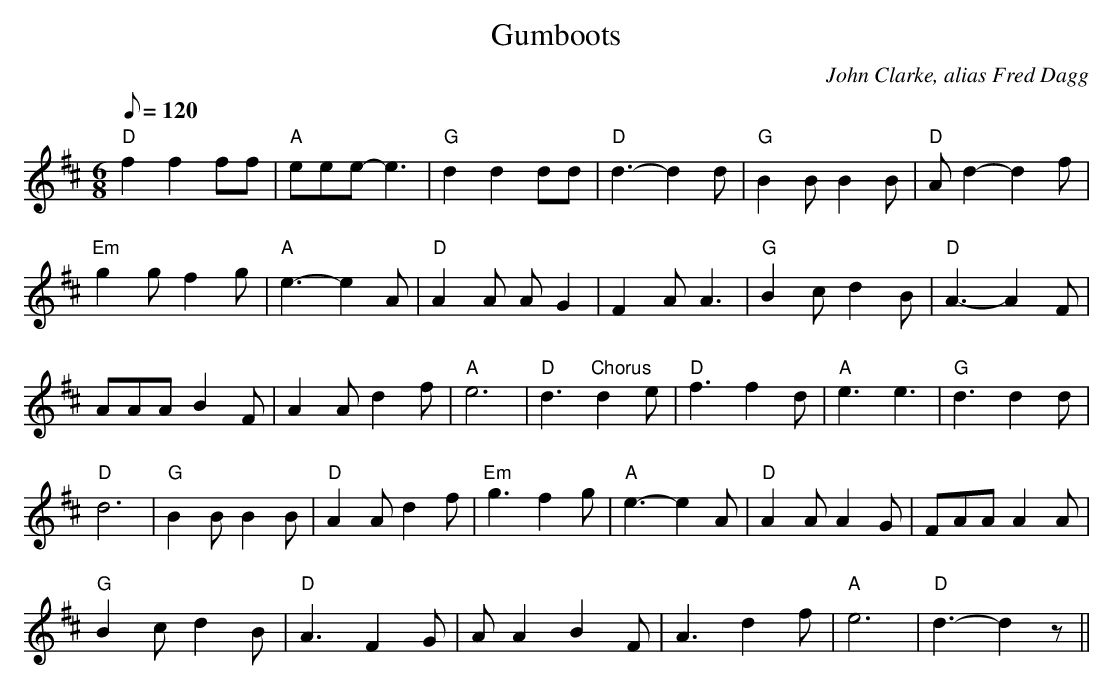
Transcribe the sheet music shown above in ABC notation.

X:1
T:Gumboots
M:6/8
L:1/8
Q:120
C:John Clarke, alias Fred Dagg
K:D
"D"f2f2ff|"A"eee- e3|"G"d2d2dd|"D"d3-d2d|"G"B2BB2B|"D"Ad2-d2f|!
"Em"g2g f2g|"A"e3-e2A|"D"A2A AG2|F2A A3|"G"B2c d2B|"D"A3-A2F|!
AAA B2F|A2A d2f|"A"e6|"D"d3 "Chorus"d2e|"D"f3 f2d|"A"e3e3|"G"d3 d2d|!
"D"d6|"G"B2BB2B|"D"A2A d2f|"Em"g3 f2g|"A"e3-e2A|"D"A2A A2G|FAA A2A|!
"G"B2c d2B|"D"A3 F2G|AA2 B2F|A3 d2f|"A"e6|"D"d3-d2z||
